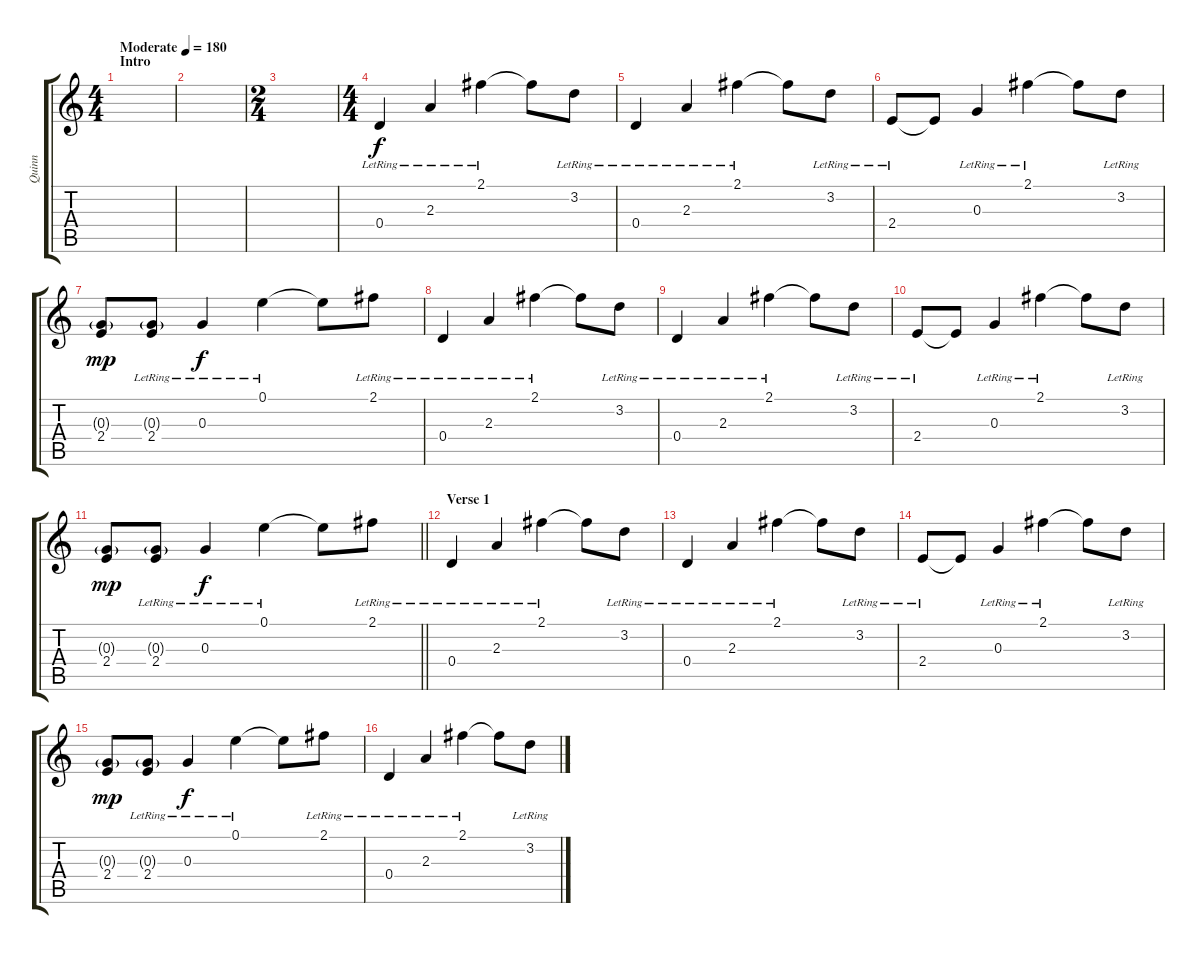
\track ("Quinn" "Quinn") {instrument electricguitarclean}
\staff {score tabs}
\tuning (E4 B3 G3 D3 A2 D2) {hide}
\ts (4 4)
\section ("" "Intro")
\tempo (180 "Moderate")
\clef g2
\ks c
|
|
\ts (2 4)
|
\ts (4 4)
0.4{lr}.4 2.3{lr}.4 2.1{lr}.4 2.1{t}.8 3.2{lr}.8 |
0.4{lr}.4 2.3{lr}.4 2.1{lr}.4 2.1{t}.8 3.2{lr}.8 |
2.4{lr}.8 2.4{t}.8 0.3{lr}.4 2.1{lr}.4 2.1{t}.8 3.2{lr}.8 |
(0.3{g} 2.4).8{dy mp} (0.3{g} 2.4{lr}).8 0.3{lr}.4{dy f} 0.1{lr}.4 0.1{t}.8 2.1{lr}.8 |
0.4{lr}.4 2.3{lr}.4 2.1{lr}.4 2.1{t}.8 3.2{lr}.8 |
0.4{lr}.4 2.3{lr}.4 2.1{lr}.4 2.1{t}.8 3.2{lr}.8 |
2.4{lr}.8 2.4{t}.8 0.3{lr}.4 2.1{lr}.4 2.1{t}.8 3.2{lr}.8 |
\barLineRight lightlight
(0.3{g} 2.4).8{dy mp} (0.3{g} 2.4{lr}).8 0.3{lr}.4{dy f} 0.1{lr}.4 0.1{t}.8 2.1{lr}.8 |
\section ("" "Verse 1")
0.4{lr}.4 2.3{lr}.4 2.1{lr}.4 2.1{t}.8 3.2{lr}.8 |
0.4{lr}.4 2.3{lr}.4 2.1{lr}.4 2.1{t}.8 3.2{lr}.8 |
2.4{lr}.8 2.4{t}.8 0.3{lr}.4 2.1{lr}.4 2.1{t}.8 3.2{lr}.8 |
(0.3{g} 2.4).8{dy mp} (0.3{g} 2.4{lr}).8 0.3{lr}.4{dy f} 0.1{lr}.4 0.1{t}.8 2.1{lr}.8 |
0.4{lr}.4 2.3{lr}.4 2.1{lr}.4 2.1{t}.8 3.2{lr}.8
